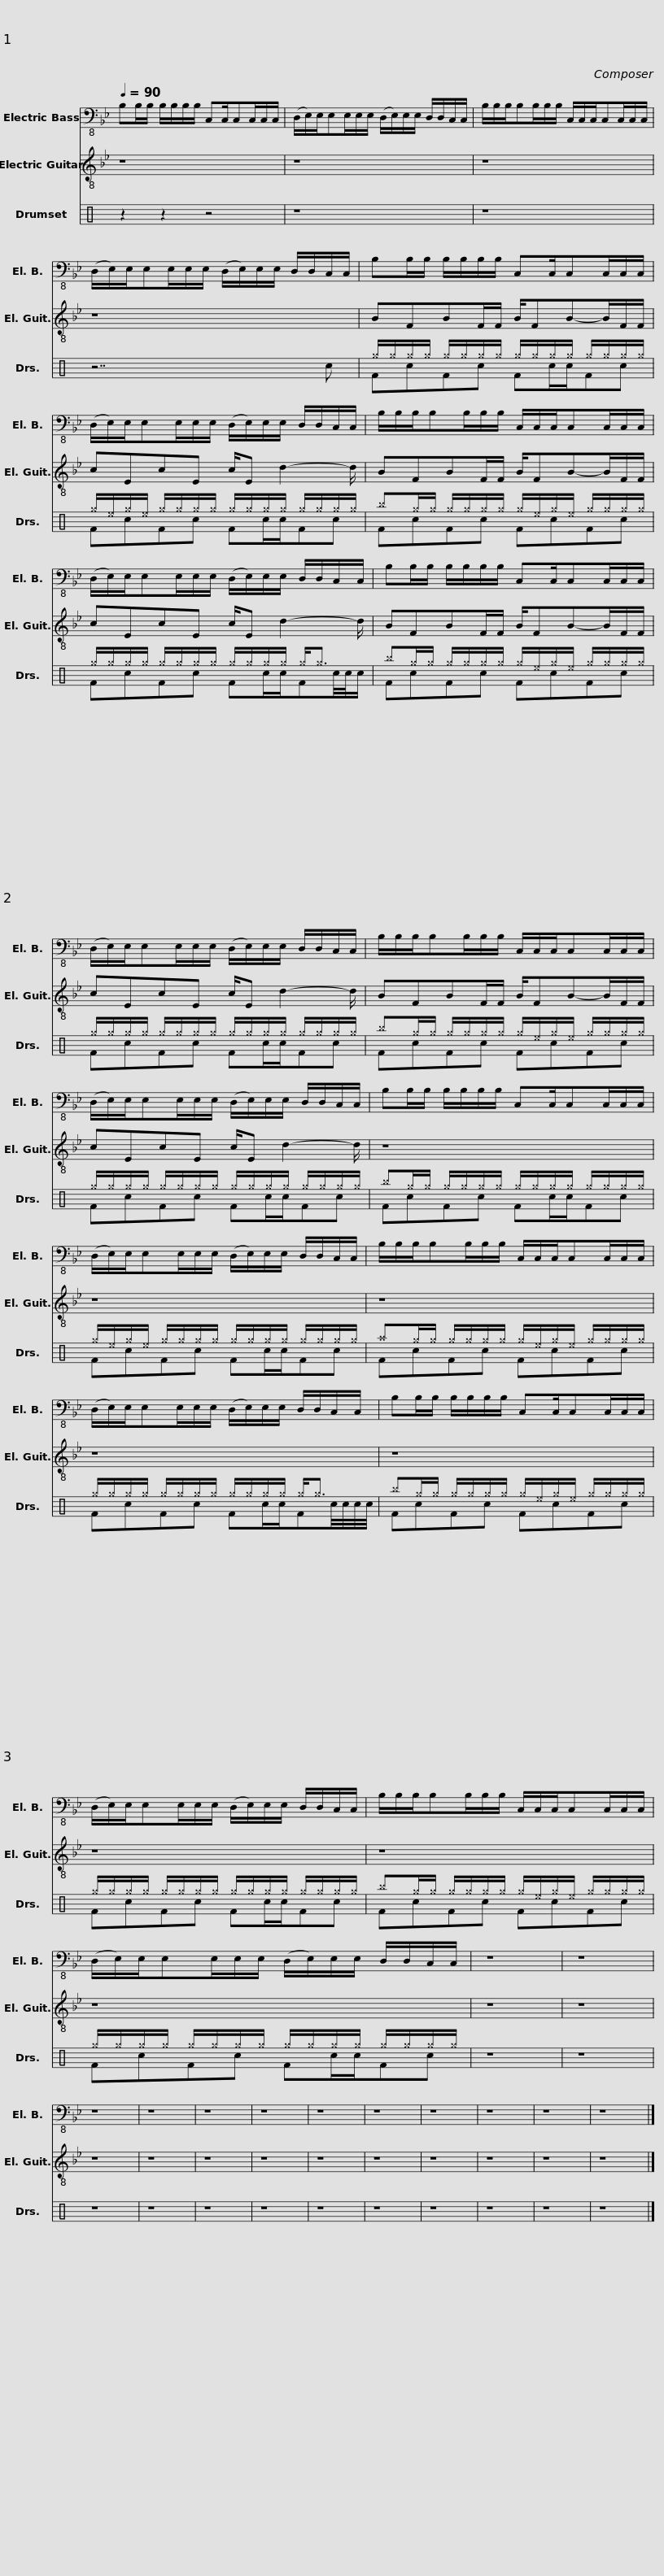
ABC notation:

X:1
%%score 1 2 ( 3 4 )
L:1/8
Q:1/4=90
M:none
I:linebreak $
K:Bb
V:1 bass-8
V:2 treble-8
V:3 perc
K:none
V:4 perc
K:none
V:1
 B,B,/B,/ B,/B,/B,/B,/ C,C,/C,C,/C,/C,/ | (D,/E,/)E,/E,E,/E,/E,/ (D,/E,/)E,/E,/ D,/D,/C,/C,/ |$ B,/B,/B,/B,B,/B,/B,/ C,/C,/C,/C,C,/C,/C,/ | (D,/E,/)E,/E,E,/E,/E,/ (D,/E,/)E,/E,/ D,/D,/C,/C,/ |$ B,B,/B,/ B,/B,/B,/B,/ C,C,/C,C,/C,/C,/ | %5
 (D,/E,/)E,/E,E,/E,/E,/ (D,/E,/)E,/E,/ D,/D,/C,/C,/ |$ B,/B,/B,/B,B,/B,/B,/ C,/C,/C,/C,C,/C,/C,/ | (D,/E,/)E,/E,E,/E,/E,/ (D,/E,/)E,/E,/ D,/D,/C,/C,/ |$ B,B,/B,/ B,/B,/B,/B,/ C,C,/C,C,/C,/C,/ | (D,/E,/)E,/E,E,/E,/E,/ (D,/E,/)E,/E,/ D,/D,/C,/C,/ |$ %10
 B,/B,/B,/B,B,/B,/B,/ C,/C,/C,/C,C,/C,/C,/ | (D,/E,/)E,/E,E,/E,/E,/ (D,/E,/)E,/E,/ D,/D,/C,/C,/ |$ B,B,/B,/ B,/B,/B,/B,/ C,C,/C,C,/C,/C,/ | (D,/E,/)E,/E,E,/E,/E,/ (D,/E,/)E,/E,/ D,/D,/C,/C,/ |$ B,/B,/B,/B,B,/B,/B,/ C,/C,/C,/C,C,/C,/C,/ | %15
 (D,/E,/)E,/E,E,/E,/E,/ (D,/E,/)E,/E,/ D,/D,/C,/C,/ |$ B,B,/B,/ B,/B,/B,/B,/ C,C,/C,C,/C,/C,/ | (D,/E,/)E,/E,E,/E,/E,/ (D,/E,/)E,/E,/ D,/D,/C,/C,/ |$ B,/B,/B,/B,B,/B,/B,/ C,/C,/C,/C,C,/C,/C,/ | (D,/E,/)E,/E,E,/E,/E,/ (D,/E,/)E,/E,/ D,/D,/C,/C,/ |$ %20
 z8 | z8 | z8 | z8 | z8 | %25
 z8 | z8 | z8 | z8 | z8 | %30
 z8 | z8 |] %32
V:2
 z8 | z8 |$ z8 | z8 |$ BFBF/F/ B/FB-B/F/F/ | %5
 cEcE c/E d2- d/ |$ BFBF/F/ B/FB-B/F/F/ | cEcE c/E d2- d/ |$ BFBF/F/ B/FB-B/F/F/ | cEcE c/E d2- d/ |$ %10
 BFBF/F/ B/FB-B/F/F/ | cEcE c/E d2- d/ |$ z8 | z8 |$ z8 | %15
 z8 |$ z8 | z8 |$ z8 | z8 |$ %20
 z8 | z8 | z8 | z8 | z8 | %25
 z8 | z8 | z8 | z8 | z8 | %30
 z8 | z8 |] %32
V:3
[K:C] z2 z2 z4 | z8 |$ z8 | z7 c |$ ^g/^g/^g/^g/ ^g/^g/^g/^g/ ^g/^g/^g/^g/ ^g/^g/^g/^g/ | %5
 ^g/^e/^g/^e/ ^g/^g/^g/^g/ ^g/^g/^g/^g/ ^g/^g/^g/^g/ |$ ^b^g/^g/ ^g/^g/^g/^g/ ^g/^e/^g/^e/ ^g/^g/^g/^g/ | ^g/^g/^g/^g/ ^g/^g/^g/^g/ ^g/^g/^g/^g/ ^g<^g |$ ^b^g/^g/ ^g/^g/^g/^g/ ^g/^e/^g/^e/ ^g/^g/^g/^g/ | ^g/^g/^g/^g/ ^g/^g/^g/^g/ ^g/^g/^g/^g/ ^g/^g/^g/^g/ |$ %10
 ^b^g/^g/ ^g/^g/^g/^g/ ^g/^e/^g/^e/ ^g/^g/^g/^g/ | ^g/^g/^g/^g/ ^g/^g/^g/^g/ ^g/^g/^g/^g/ ^g/^g/^g/^g/ |$ ^b^g/^g/ ^g/^g/^g/^g/ ^g/^g/^g/^g/ ^g/^g/^g/^g/ | ^g/^e/^g/^e/ ^g/^g/^g/^g/ ^g/^g/^g/^g/ ^g/^g/^g/^g/ |$ ^a^g/^g/ ^g/^g/^g/^g/ ^g/^e/^g/^e/ ^g/^g/^g/^g/ | %15
 ^g/^g/^g/^g/ ^g/^g/^g/^g/ ^g/^g/^g/^g/ ^g<^g |$ ^b^g/^g/ ^g/^g/^g/^g/ ^g/^e/^g/^e/ ^g/^g/^g/^g/ | ^g/^g/^g/^g/ ^g/^g/^g/^g/ ^g/^g/^g/^g/ ^g/^g/^g/^g/ |$ ^b^g/^g/ ^g/^g/^g/^g/ ^g/^e/^g/^e/ ^g/^g/^g/^g/ | ^g/^g/^g/^g/ ^g/^g/^g/^g/ ^g/^g/^g/^g/ ^g/^g/^g/^g/ |$ %20
 z8 | z8 | z8 | z8 | z8 | %25
 z8 | z8 | z8 | z8 | z8 | %30
 z8 | z8 |] %32
V:4
[K:C] x8 | x8 |$ x8 | x8 |$ FcFc Fc/c/Fc | %5
 FcFc Fc/c/Fc |$ FcFc FcFc | FcFc Fc/c/Fc/4c/4c/ |$ FcFc FcFc | FcFc Fc/c/Fc |$ %10
 FcFc FcFc | FcFc Fc/c/Fc |$ FcFc Fc/c/Fc | FcFc Fc/c/Fc |$ FcFc FcFc | %15
 FcFc Fc/c/Fc/4c/4c/4c/4 |$ FcFc FcFc | FcFc Fc/c/Fc |$ FcFc FcFc | FcFc Fc/c/Fc |$ %20
 x8 | x8 | x8 | x8 | x8 | %25
 x8 | x8 | x8 | x8 | x8 | %30
 x8 | x8 |] %32
